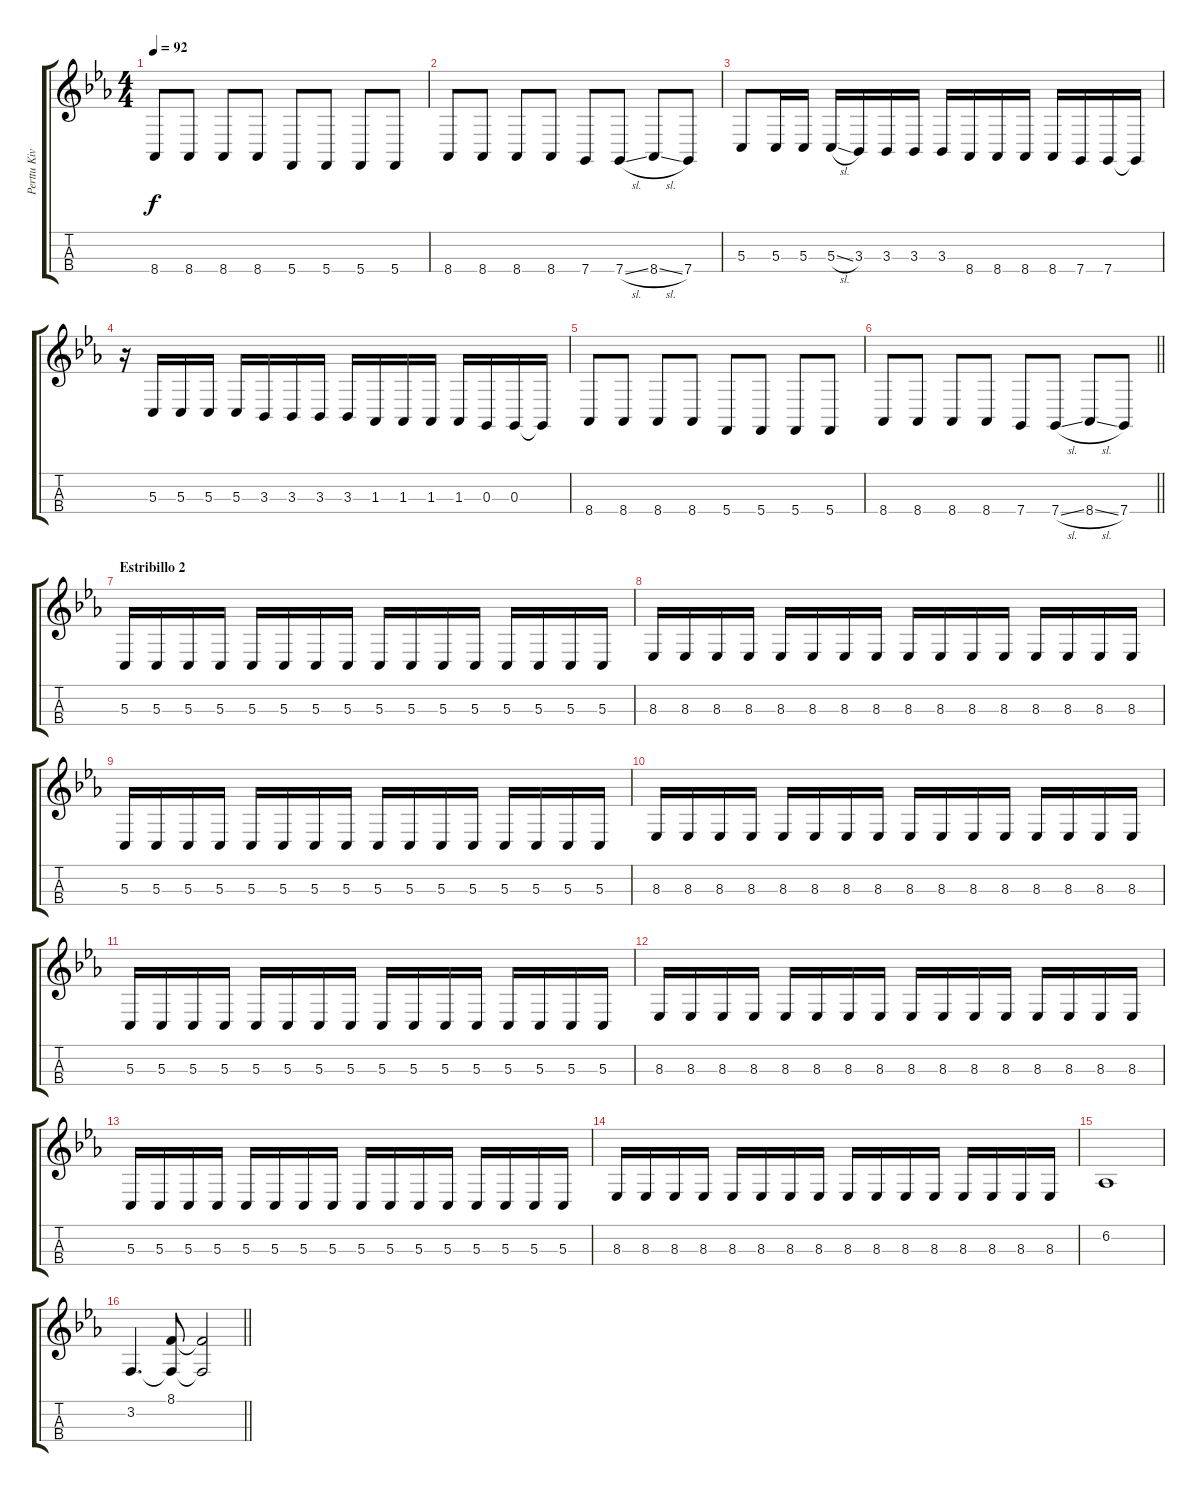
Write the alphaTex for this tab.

\track ("Perttu Kivilaakso" "Perttu Kiv") {instrument cello}
\staff {score tabs}
\tuning (A3 D3 G2 C2) {hide}
\ts (4 4)
\tempo 92
\clef g2
\ks cminor
8.4.8{dy f} 8.4.8 8.4.8 8.4.8 5.4.8 5.4.8 5.4.8 5.4.8 |
8.4.8 8.4.8 8.4.8 8.4.8 7.4.8 7.4{sl}.8 8.4{sl}.8 7.4.8 |
5.3.8 5.3.16 5.3.16 5.3{sl}.16 3.3.16 3.3.16 3.3.16 3.3.16 8.4.16 8.4.16 8.4.16 8.4.16 7.4.16 7.4.16 7.4{t}.16 |
r.16 5.3.16 5.3.16 5.3.16 5.3.16 3.3.16 3.3.16 3.3.16 3.3.16 1.3.16 1.3.16 1.3.16 1.3.16 0.3.16 0.3.16 0.3{t}.16 |
8.4.8 8.4.8 8.4.8 8.4.8 5.4.8 5.4.8 5.4.8 5.4.8 |
\barLineRight lightlight
8.4.8 8.4.8 8.4.8 8.4.8 7.4.8 7.4{sl}.8 8.4{sl}.8 7.4.8 |
\section ("" "Estribillo 2")
5.3.16 5.3.16 5.3.16 5.3.16 5.3.16 5.3.16 5.3.16 5.3.16 5.3.16 5.3.16 5.3.16 5.3.16 5.3.16 5.3.16 5.3.16 5.3.16 |
8.3.16 8.3.16 8.3.16 8.3.16 8.3.16 8.3.16 8.3.16 8.3.16 8.3.16 8.3.16 8.3.16 8.3.16 8.3.16 8.3.16 8.3.16 8.3.16 |
5.3.16 5.3.16 5.3.16 5.3.16 5.3.16 5.3.16 5.3.16 5.3.16 5.3.16 5.3.16 5.3.16 5.3.16 5.3.16 5.3.16 5.3.16 5.3.16 |
8.3.16 8.3.16 8.3.16 8.3.16 8.3.16 8.3.16 8.3.16 8.3.16 8.3.16 8.3.16 8.3.16 8.3.16 8.3.16 8.3.16 8.3.16 8.3.16 |
5.3.16 5.3.16 5.3.16 5.3.16 5.3.16 5.3.16 5.3.16 5.3.16 5.3.16 5.3.16 5.3.16 5.3.16 5.3.16 5.3.16 5.3.16 5.3.16 |
8.3.16 8.3.16 8.3.16 8.3.16 8.3.16 8.3.16 8.3.16 8.3.16 8.3.16 8.3.16 8.3.16 8.3.16 8.3.16 8.3.16 8.3.16 8.3.16 |
5.3.16 5.3.16 5.3.16 5.3.16 5.3.16 5.3.16 5.3.16 5.3.16 5.3.16 5.3.16 5.3.16 5.3.16 5.3.16 5.3.16 5.3.16 5.3.16 |
8.3.16 8.3.16 8.3.16 8.3.16 8.3.16 8.3.16 8.3.16 8.3.16 8.3.16 8.3.16 8.3.16 8.3.16 8.3.16 8.3.16 8.3.16 8.3.16 |
6.2.1{volume 10} |
\barLineRight lightlight
3.2.4{d} (8.1 3.2{t}).8{volume 13} (8.1{t} 3.2{t}).2
